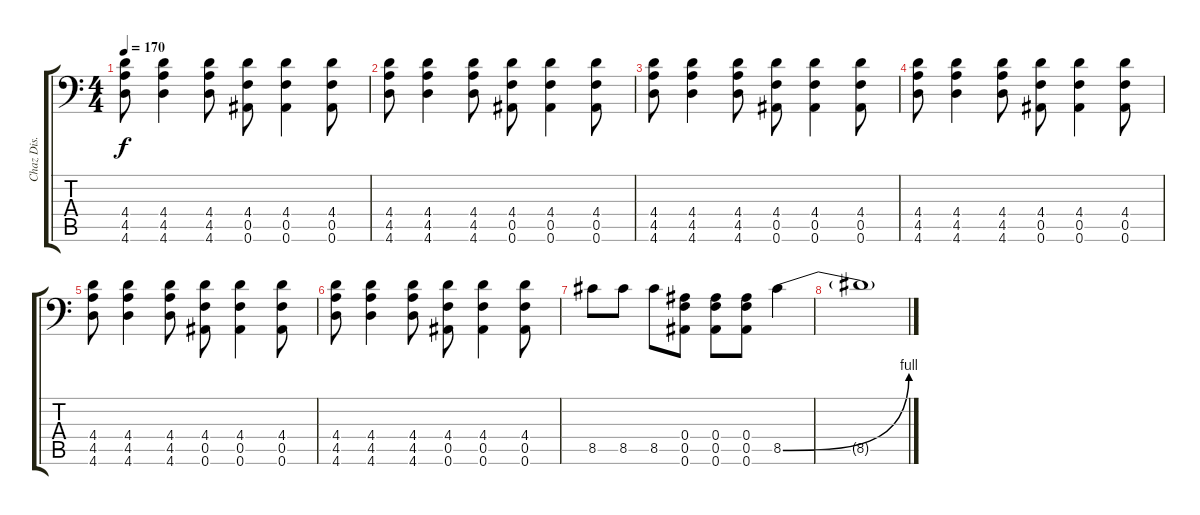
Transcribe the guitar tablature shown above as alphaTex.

\track ("Chaz Dis." "Chaz Dis.") {instrument distortionguitar}
\staff {score tabs}
\tuning (C4 G3 Eb3 Bb2 F2 Bb1) {hide}
\ts (4 4)
\tempo 170
\clef f4
\ks c
(4.4 4.5 4.6).8{dy f} (4.4 4.5 4.6).4 (4.4 4.5 4.6).8 (4.4 0.5 0.6).8 (4.4 0.5 0.6).4 (4.4 0.5 0.6).8 |
(4.4 4.5 4.6).8 (4.4 4.5 4.6).4 (4.4 4.5 4.6).8 (4.4 0.5 0.6).8 (4.4 0.5 0.6).4 (4.4 0.5 0.6).8 |
(4.4 4.5 4.6).8 (4.4 4.5 4.6).4 (4.4 4.5 4.6).8 (4.4 0.5 0.6).8 (4.4 0.5 0.6).4 (4.4 0.5 0.6).8 |
(4.4 4.5 4.6).8 (4.4 4.5 4.6).4 (4.4 4.5 4.6).8 (4.4 0.5 0.6).8 (4.4 0.5 0.6).4 (4.4 0.5 0.6).8 |
(4.4 4.5 4.6).8 (4.4 4.5 4.6).4 (4.4 4.5 4.6).8 (4.4 0.5 0.6).8 (4.4 0.5 0.6).4 (4.4 0.5 0.6).8 |
(4.4 4.5 4.6).8 (4.4 4.5 4.6).4 (4.4 4.5 4.6).8 (4.4 0.5 0.6).8 (4.4 0.5 0.6).4 (4.4 0.5 0.6).8 |
8.5.8 8.5.8 8.5.8 (0.4 0.5 0.6).8 (0.4 0.5 0.6).8 (0.4 0.5 0.6).8 8.5{be (bend 0 0 60 4)}.4 |
8.5{t}.1
